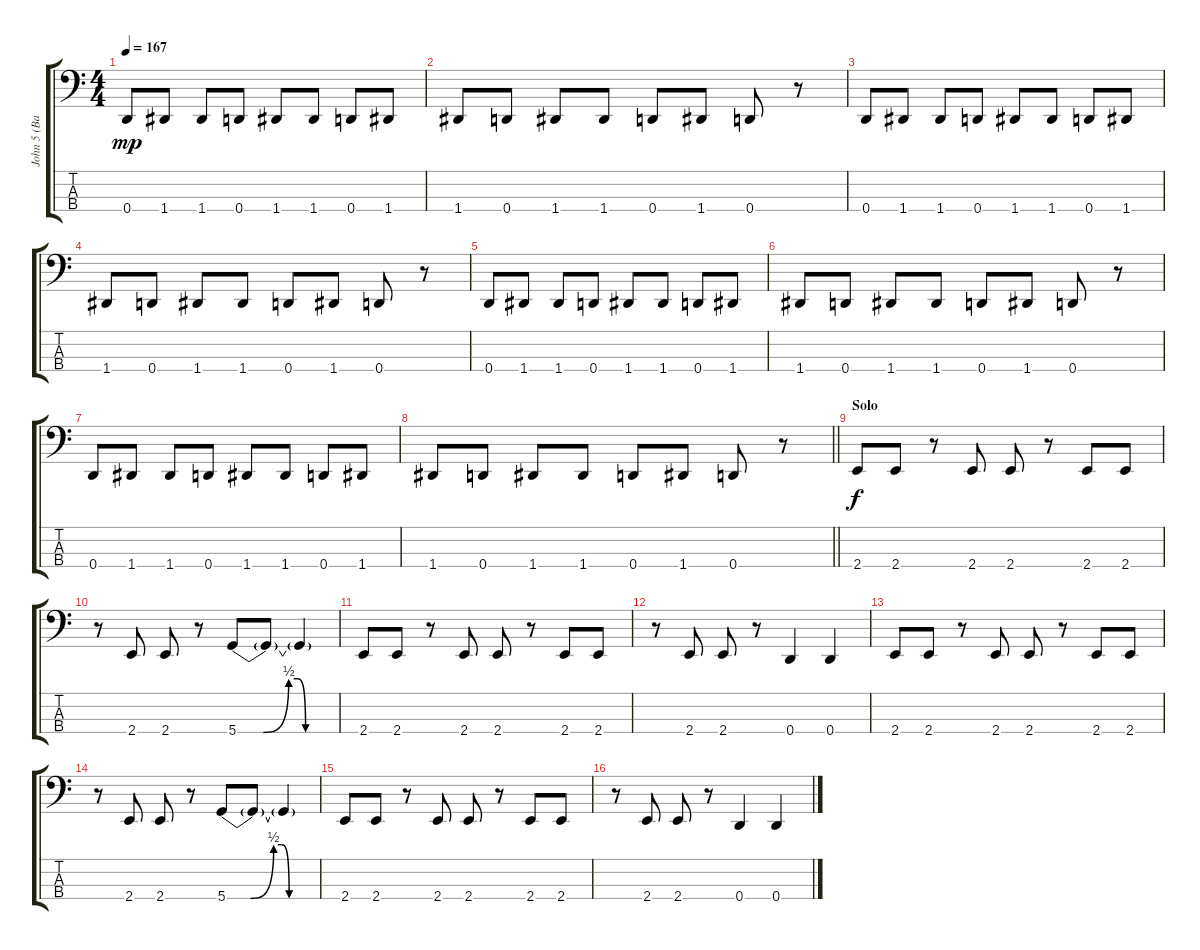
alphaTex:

\track ("John 5 (Bass)" "John 5 (Ba") {instrument electricbassfinger}
\staff {score tabs}
\tuning (G2 D2 A1 D1) {hide}
\ts (4 4)
\tempo 167
\clef f4
\ks c
0.4.8{dy mp} 1.4.8 1.4.8 0.4.8 1.4.8 1.4.8 0.4.8 1.4.8 |
1.4.8 0.4.8 1.4.8 1.4.8 0.4.8 1.4.8 0.4.8 r.8 |
0.4.8 1.4.8 1.4.8 0.4.8 1.4.8 1.4.8 0.4.8 1.4.8 |
1.4.8 0.4.8 1.4.8 1.4.8 0.4.8 1.4.8 0.4.8 r.8 |
0.4.8 1.4.8 1.4.8 0.4.8 1.4.8 1.4.8 0.4.8 1.4.8 |
1.4.8 0.4.8 1.4.8 1.4.8 0.4.8 1.4.8 0.4.8 r.8 |
0.4.8 1.4.8 1.4.8 0.4.8 1.4.8 1.4.8 0.4.8 1.4.8 |
\barLineRight lightlight
1.4.8 0.4.8 1.4.8 1.4.8 0.4.8 1.4.8 0.4.8 r.8 |
\section ("" "Solo")
2.4.8{dy f} 2.4.8 r.8 2.4.8 2.4.8 r.8 2.4.8 2.4.8 |
r.8 2.4.8 2.4.8 r.8 5.4{be (custom 0 0 15 0 30 2 35 2 40 0 60 0)}.8 5.4{t}.8 5.4{t}.4 |
2.4.8 2.4.8 r.8 2.4.8 2.4.8 r.8 2.4.8 2.4.8 |
r.8 2.4.8 2.4.8 r.8 0.4.4 0.4.4 |
2.4.8 2.4.8 r.8 2.4.8 2.4.8 r.8 2.4.8 2.4.8 |
r.8 2.4.8 2.4.8 r.8 5.4{be (custom 0 0 15 0 30 2 35 2 40 0 60 0)}.8 5.4{t}.8 5.4{t}.4 |
2.4.8 2.4.8 r.8 2.4.8 2.4.8 r.8 2.4.8 2.4.8 |
r.8 2.4.8 2.4.8 r.8 0.4.4 0.4.4
